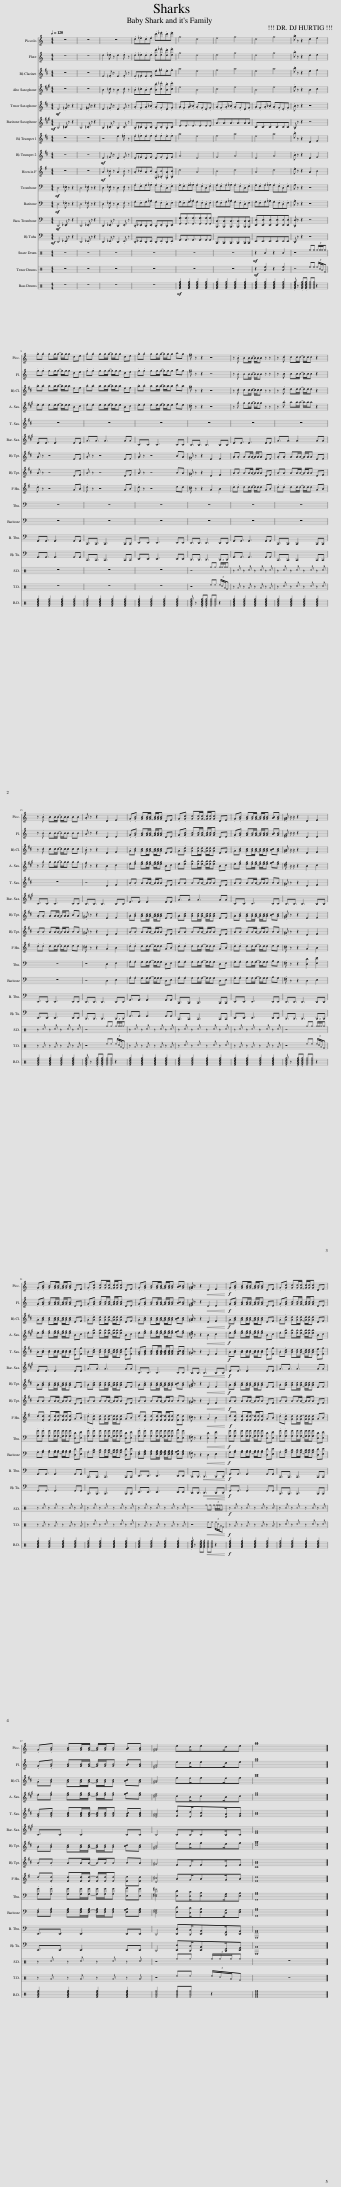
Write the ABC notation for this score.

X:1
%%score 1 2 3 4 5 6 7 8 9 10 11 12 13 14 15 16
L:1/8
Q:1/4=120
M:4/4
I:linebreak $
K:C
V:1 treble transpose=12
V:2 treble
V:3 treble transpose=-2
V:4 treble transpose=-9
V:5 treble transpose=-14
V:6 treble transpose=-21
V:7 treble transpose=-2
V:8 treble transpose=-2
V:9 treble transpose=-7
V:10 bass
V:11 bass
V:12 bass
V:13 bass
V:14 perc
K:none
V:15 perc
K:none
V:16 perc
K:none
V:1
 z8 | z8 | z8 | .d._e.d.e .d'._e'.d'.e' | g4 d4 | %5
 e4 g4 | d4 g4 | .a z z2 d2 e2 |$ .g.g gg/g/- g/g/g de | .g.g gg/g/- g/g/g de | %10
 .g.g gg/g/- g/g/g ag | .^f z z2 z4 | z .B BB/B/- B/B/B z z | z .c cc/c/- c/c/c z2 |$ z .B BB/B/- B/B/B BB | %15
 .A z z2 D2 E2 | .G.[GB] [GB][GB]/[G-B]/ [GB]/[GB]/[GB] DE | .G.[Gc] [Gc][Gc]/[G-c]/ [Gc]/[Gc]/[Gc] DE | .G.[GB] [GB][GB]/[G-B]/ [GB]/[GB]/[GB] [AB][GB] | .[^FA] z/ z/ z2 D2 E2 |$ %20
 .G.[GB] [GB][GB]/[G-B]/ [GB]/[GB]/[GB] DE | .G.[Gc] [Gc][Gc]/[G-c]/ [Gc]/[Gc]/[Gc] DE | .G.[GB] [GB][GB]/[G-B]/ [GB]/[GB]/[GB] [AB][GB] | .[^FA] z z2!<(! D2 E2!<)! |!f! .G.[GB] [GB][GB]/[G-B]/ [GB]/[GB]/[GB] DE | %25
 .G.[Gc] [Gc][Gc]/[G-c]/ [Gc]/[Gc]/[Gc] DE |$ .G.[GB] [GB][GB]/[G-B]/ [GB]/[GB]/[GB] [AB][GB] | [^FA]4 ed/ed/e | [gb]8 |] %29
V:2
 z8 | z8 | d2 ._e z d2 .e z | .d._e.d.e .[dd'].[e_e'].[dd'].[ee'] | g4 d4 | %5
 e4 g4 | d4 g4 | .a z z2 d2 e2 |$ .g.g gg/g/- g/g/g de | .g.g gg/g/- g/g/g de | %10
 .g.g gg/g/- g/g/g ag | .^f z z2 z4 | z .B BB/B/- B/B/B z z | z .c cc/c/- c/c/c z2 |$ z .B BB/B/- B/B/B BB | %15
 .A z z2 D2 E2 | .G.[GB] [GB][GB]/[G-B]/ [GB]/[GB]/[GB] DE | .G.[Gc] [Gc][Gc]/[G-c]/ [Gc]/[Gc]/[Gc] DE | .G.[GB] [GB][GB]/[G-B]/ [GB]/[GB]/[GB] [AB][GB] | .[^FA] z/ z/ z2 D2 E2 |$ %20
 .G.[GB] [GB][GB]/[G-B]/ [GB]/[GB]/[GB] DE | .G.[Gc] [Gc][Gc]/[G-c]/ [Gc]/[Gc]/[Gc] DE | .G.[GB] [GB][GB]/[G-B]/ [GB]/[GB]/[GB] [AB][GB] | .[^FA] z z2!<(! D2 E2!<)! |!f! .G.[GB] [GB][GB]/[G-B]/ [GB]/[GB]/[GB] DE | %25
 .G.[Gc] [Gc][Gc]/[G-c]/ [Gc]/[Gc]/[Gc] DE |$ .G.[GB] [GB][GB]/[G-B]/ [GB]/[GB]/[GB] [AB][GB] | [^FA]4 ed/ed/e | [gb]8 |] %29
V:3
[K:D] z8 | z8 | E2 .=F z E2 .F z | .E.=F.E.F .e.=f.e.f | a4 e4 | %5
 f4 a4 | e4 a4 | .b z z2 e2 f2 |$ .a.a aa/a/- a/a/a ef | .a.a aa/a/- a/a/a ef | %10
 .a.a aa/a/- a/a/a ba | .^g z z2 z4 | z .c cc/c/- c/c/c z z | z .d dd/d/- d/d/d z2 |$ z .c cc/c/- c/c/c cc | %15
 .B z z2 E2 F2 | .A.[Ac] [Ac][Ac]/[A-c]/ [Ac]/[Ac]/[Ac] EF | .A.[Ad] [Ad][Ad]/[A-d]/ [Ad]/[Ad]/[Ad] EF | .A.[Ac] [Ac][Ac]/[A-c]/ [Ac]/[Ac]/[Ac] [Bc][Ac] | .[^GB] z/ z/ z2 E2 F2 |$ %20
 .A.[Ac] [Ac][Ac]/[A-c]/ [Ac]/[Ac]/[Ac] EF | .A.[Ad] [Ad][Ad]/[A-d]/ [Ad]/[Ad]/[Ad] EF | .A.[Ac] [Ac][Ac]/[A-c]/ [Ac]/[Ac]/[Ac] [Bc][Ac] | .[^GB] z z2!<(! E2 F2!<)! |!f! .A.[Ac] [Ac][Ac]/[A-c]/ [Ac]/[Ac]/[Ac] EF | %25
 .A.[Ad] [Ad][Ad]/[A-d]/ [Ad]/[Ad]/[Ad] EF |$ .A.[Ac] [Ac][Ac]/[A-c]/ [Ac]/[Ac]/[Ac] [Bc][Ac] | [^GB]4 fe/fe/f | [ac']8 |] %29
V:4
[K:A] z8 | z8 | B2 .=c z B2 .c z | .B.=c.B.c .[Bb].[c=c'].[Bb].[cc'] | e4 B4 | %5
 c4 e4 | B4 e4 | .f z z2 B2 c2 |$ .e.e ee/e/- e/e/e Bc | .e.e ee/e/- e/e/e Bc | %10
 .e.e ee/e/- e/e/e fe | .^d z z2 z4 | z .g gg/g/- g/g/g z z | z .a aa/a/- a/a/a z2 |$ z .g gg/g/- g/g/g gg | %15
 .f z z2 B2 c2 | .e.[eg] [eg][eg]/[e-g]/ [eg]/[eg]/[eg] Bc | .e.[ea] [ea][ea]/[e-a]/ [ea]/[ea]/[ea] Bc | .e.[eg] [eg][eg]/[e-g]/ [eg]/[eg]/[eg] [fg][eg] | .[^df] z/ z/ z2 B2 c2 |$ %20
 .e.[eg] [eg][eg]/[e-g]/ [eg]/[eg]/[eg] Bc | .e.[ea] [ea][ea]/[e-a]/ [ea]/[ea]/[ea] Bc | .e.[eg] [eg][eg]/[e-g]/ [eg]/[eg]/[eg] [fg][eg] | .[^df] z z2!<(! B2 c2!<)! |!f! .e.[eg] [eg][eg]/[e-g]/ [eg]/[eg]/[eg] Bc | %25
 .e.[ea] [ea][ea]/[e-a]/ [ea]/[ea]/[ea] Bc |$ .e.[eg] [eg][eg]/[e-g]/ [eg]/[eg]/[eg] [fg][eg] | [^df]4 cB/cB/c | [eg]8 |] %29
V:5
[K:D]!mf! E4 .=F z z2 | E4 .=F z z2 | E2 .=F z E2 .F z | .A.G.A._B .A.G.E.G | .A.G.A._B .A.G.E.G | %5
 .A.G.A._B .A.G.E.G | .A.G.A._B .A.G.E.G | .B z z2 z4 |$ z8 | z8 | %10
 z8 | z8 | z8 | z8 |$ z8 | %15
 z4 E2 F2 | .A.A AA/A/- A/A/A EF | .A.A AA/A/- A/A/A EF | .A.A AA/A/- A/A/A BA | .^G z z2 E2 F2 |$ %20
 .A.[Ac] [Ac][Ac]/[A-c]/ [Ac]/[Ac]/[Ac] [Ee][Ff] | .A.[Ad] [Ad][Ad]/[A-d]/ [Ad]/[Ad]/[Ad] [Ee][Ff] | .[FA].[FAc] [FAc][FAc]/[FA-c]/ [FAc]/[FAc]/[FAc] [FBc][FAc] | .^G z z2 E2 F2 |!f! .A.[Ac] [Ac][Ac]/[A-c]/ [Ac]/[Ac]/[Ac] [Ee][Ff] | %25
 .A.[Ad] [Ad][Ad]/[A-d]/ [Ad]/[Ad]/[Ad] [Ee][Ff] |$ .[FA].[FAc] [FAc][FAc]/[FA-c]/ [FAc]/[FAc]/[FAc] [FBc][FAc] | [E^GB]4 [Fe][Ed]/[Fc][EA]/[FB] | [Ac]8 |] %29
V:6
[K:A]!mf! B,4 .=C z z2 | B,4 .=C z z2 | B,2 .=C z B,2 .C z | .B,.=C.B,.C .B,.C.B,.C | E3/2E3/2E3/2E3/2EE | %5
 A3/2A3/2A3/2A3/2AA | C3/2C3/2C3/2C3/2CC | .B, z z2 z4 |$ E3/2E3/2 E3 EE | A3/2A3/2 A3 AA | %10
 C3/2C3/2 C3 CC | B,3/2B,3/2 B,3 B,B, | E3/2E3/2 E3 EE | A3/2A3/2 A3 AA |$ C3/2C3/2 C3 CC | %15
 B,3/2B,3/2 B,3 B,B, | E3/2E3/2 E3 EE | A3/2A3/2 A3 AA | C3/2C3/2 C3 CC | B,3/2B,3/2 B,3 B,B, |$ %20
 E3/2E3/2 E3 EE | A3/2A3/2 A3 AA | C3/2C3/2 C3 CC | B,3/2B,3/2!<(! B,3 B,B,!<)! |!f! E3/2E3/2 E3 EE | %25
 A3/2A3/2 A3 AA |$ C3/2C3/2 C3 CC | B,4 CB,/CB,/C | [EG]8 |] %29
V:7
[K:D] z8 | z8 | z4 e2 .=f z | .e.=f.e.f .e.f.e.f | a4 e4 | %5
 f4 a4 | e4 a4 | .b z z2 E2 F2 |$ .A z z4 EF | .A z z4 EF | %10
 .A z z4 BA | .^G z z2 E2 F2 | .A.A AA/A/- A/A/A EF | .A.A AA/A/- A/A/A EF |$ .A.A AA/A/- A/A/A BA | %15
 .^G z z2 E2 F2 | .A.[Ac] [Ac][Ac]/[A-c]/ [Ac]/[Ac]/[Ac] EF | .A.[Ad] [Ad][Ad]/[A-d]/ [Ad]/[Ad]/[Ad] EF | .A.[Ac] [Ac][Ac]/[A-c]/ [Ac]/[Ac]/[Ac] [Bc][Ac] | .[^GB] z z2 E2 F2 |$ %20
 .A.[Ac] [Ac][Ac]/[A-c]/ [Ac]/[Ac]/[Ac] EF | .A.[Ad] [Ad][Ad]/[A-d]/ [Ad]/[Ad]/[Ad] EF | .A.[Ac] [Ac][Ac]/[A-c]/ [Ac]/[Ac]/[Ac] [Bc][Ac] | .[^GB] z z2!<(! E2 F2!<)! |!f! .A.[Ac] [Ac][Ac]/[A-c]/ [Ac]/[Ac]/[Ac] EF | %25
 .A.[Ad] [Ad][Ad]/[A-d]/ [Ad]/[Ad]/[Ad] EF |$ .A.[Ac] [Ac][Ac]/[A-c]/ [Ac]/[Ac]/[Ac] [Bc][Ac] | [^GB]4 fe/fe/f | [cfa]8 |] %29
V:8
[K:D] z8 | z8 |!mf! E2 .=F z E2 .F z | .E.=F.E.F .E.F.E.F | A4 E4 | %5
 F4 A4 | E4 A4 | .B z z2 E2 F2 |$ .A z z4 EF | .A z z4 EF | %10
 .A z z4 BA | .^G z z2 E2 F2 | .A.A AA/A/- A/A/A EF | .A.A AA/A/- A/A/A EF |$ .A.A AA/A/- A/A/A BA | %15
 .^G z z2 E2 F2 | .A.A AA/A/- A/A/A EF | .A.A AA/A/- A/A/A EF | .A.A AA/A/- A/A/A BA | .^G z z2 E2 F2 |$ %20
 .A.A AA/A/- A/A/A EF | .A.A AA/A/- A/A/A EF | .A.A AA/A/- A/A/A BA | .^G z z2!<(! E2 F2!<)! |!f! .A.A AA/A/- A/A/A EF | %25
 .A.A AA/A/- A/A/A EF |$ .A.A AA/A/- A/A/A BA | ^G4 FE/FE/F | [CAc]8 |] %29
V:9
[K:G] z8 | z8 |!mf! A2 ._B z A2 .B z | .A._B.A.B .[A,A].[_B,B].[A,A].[B,B] | d4 A4 | %5
 B4 d4 | A4 d4 | .e z z2 A2 B2 |$ .d z z4 AB | .d z z4 AB | %10
 .d z z4 ed | .^c z z2 A2 B2 | .d.d dd/d/- d/d/d AB | .d.d dd/d/- d/d/d AB |$ .d.d dd/d/- d/d/d ed | %15
 .^c z z2 A2 B2 | .d.d dd/d/- d/d/d AB | .d.d dd/d/- d/d/d AB | .d.d dd/d/- d/d/d ed | .^c z z2 A2 B2 |$ %20
 .d.[Fd] [Fd][Fd]/[Fd-]/ [Fd]/[Fd]/[Fd] AB | .d.[Gd] [Gd][Gd]/[Gd-]/ [Gd]/[Gd]/[Gd] AB | .d.[Fd] [Fd][Fd]/[Fd-]/ [Fd]/[Fd]/[Fd] [Fe][Fd] | .^c z z2!<(! A2 B2!<)! |!f! .d.[Fd] [Fd][Fd]/[Fd-]/ [Fd]/[Fd]/[Fd] AB | %25
 .d.[Gd] [Gd][Gd]/[Gd-]/ [Gd]/[Gd]/[Gd] AB |$ .d.[Fd] [Fd][Fd]/[Fd-]/ [Fd]/[Fd]/[Fd] [Fe][Fd] | [E^c]4 BA/BA/B | [Fd]8 |] %29
V:10
!mf! D,4 ._E, z z2 | D,4 ._E, z z2 | D,2 ._E, z D,2 .E, z | .G,.F,.G,._A, .G,.F,.D,.F, | .G,.F,.G,._A, .G,.F,.D,.F, | %5
 .G,.F,.G,._A, .G,.F,.D,.F, | .G,.F,.G,._A, .G,.F,.D,.F, | .A, z z2 z4 |$ z8 | z8 | %10
 z8 | z8 | z8 | z8 |$ z8 | %15
 z4 D,2 E,2 | .G,.G, G,G,/G,/- G,/G,/G, D,E, | .G,.G, G,G,/G,/- G,/G,/G, D,E, | .G,.G, G,G,/G,/- G,/G,/G, A,G, | .^F, z z2 [D,D]2 [E,E]2 |$ %20
 .[G,G].[G,G] [G,G][G,G]/[G,-G]/ [G,G]/[G,G]/[G,G] [D,D][E,E] | .[G,G].[G,G] [G,G][G,G]/[G,-G]/ [G,G]/[G,G]/[G,G] [D,D][E,E] | .[G,G].[G,G] [G,G][G,G]/[G,-G]/ [G,G]/[G,G]/[G,G] [E,A][E,G] | .^F, z z2!<(! [D,D]2 [E,E]2!<)! |!f! .[G,G].[G,G] [G,G][G,G]/[G,-G]/ [G,G]/[G,G]/[G,G] [D,D][E,E] | %25
 .[G,G].[G,G] [G,G][G,G]/[G,-G]/ [G,G]/[G,G]/[G,G] [D,D][E,E] |$ .[G,G].[G,G] [G,G][G,G]/[G,-G]/ [G,G]/[G,G]/[G,G] [E,A][E,G] | [D,^F,^F]4 [E,D][D,C]/[E,B,][D,G,]/[E,A,] | [G,,G,B,]8 |] %29
V:11
!mf! D,4 ._E, z z2 | D,4 ._E, z z2 | D,2 ._E, z D,2 .E, z | .G,.F,.G,._A, .G,.F,.D,.F, | .G,.F,.G,._A, .G,.F,.D,.F, | %5
 .G,.F,.G,._A, .G,.F,.D,.F, | .G,.F,.G,._A, .G,.F,.D,.F, | .A, z z2 z4 |$ z8 | z8 | %10
 z8 | z8 | z8 | z8 |$ z8 | %15
 z4 D,2 E,2 | .G,.G, G,G,/G,/- G,/G,/G, D,E, | .G,.G, G,G,/G,/- G,/G,/G, D,E, | .G,.G, G,G,/G,/- G,/G,/G, A,G, | .^F, z z2 D,2 E,2 |$ %20
 .G,.[G,B,] [G,B,][G,B,]/[G,-B,]/ [G,B,]/[G,B,]/[G,B,] [D,D][E,E] | .G,.[G,C] [G,C][G,C]/[G,-C]/ [G,C]/[G,C]/[G,C] [D,D][E,E] | .[E,G,].[E,G,B,] [E,G,B,][E,G,B,]/[E,G,-B,]/ [E,G,B,]/[E,G,B,]/[E,G,B,] [E,A,B,][E,G,B,] | .^F, z z2!<(! D,2 E,2!<)! |!f! .G,.[G,B,] [G,B,][G,B,]/[G,-B,]/ [G,B,]/[G,B,]/[G,B,] [D,D][E,E] | %25
 .G,.[G,C] [G,C][G,C]/[G,-C]/ [G,C]/[G,C]/[G,C] [D,D][E,E] |$ .[E,G,].[E,G,B,] [E,G,B,][E,G,B,]/[E,G,-B,]/ [E,G,B,]/[E,G,B,]/[E,G,B,] [E,A,B,][E,G,B,] | [D,^F,A,]4 [E,D][D,C]/[E,B,][D,G,]/[E,A,] | [G,,G,B,]8 |] %29
V:12
!mf! D,,4 ._E,, z z2 | D,,4 ._E,, z z2 | D,,2 ._E,, z D,,2 .E,, z | .D,,._E,,.D,,.E,, .D,,.E,,.D,,.E,, | [G,,G,]3/2[G,,G,]3/2[G,,G,]3/2[G,,G,]3/2[G,,G,][G,,G,] | %5
 [C,,C,]3/2[C,,C,]3/2[C,,C,]3/2[C,,C,]3/2[C,,C,][C,,C,] | [E,,E,]3/2[E,,E,]3/2[E,,E,]3/2[E,,E,]3/2[E,,E,][E,,E,] | .[D,,D,] z z2 z4 |$ G,,3/2G,,3/2 G,,3 G,,G,, | C,,3/2C,,3/2 C,,3 C,,C,, | %10
 E,,3/2E,,3/2 E,,3 E,,E,, | D,,3/2D,,3/2 D,,3 D,,D,, | G,,3/2G,,3/2 G,,3 G,,G,, | C,,3/2C,,3/2 C,,3 C,,C,, |$ E,,3/2E,,3/2 E,,3 E,,E,, | %15
 D,,3/2D,,3/2 D,,3 D,,D,, | G,,3/2G,,3/2 G,,3 G,,G,, | C,,3/2C,,3/2 C,,3 C,,C,, | E,,3/2E,,3/2 E,,3 E,,E,, | D,,3/2D,,3/2 D,,3 D,,D,, |$ %20
 G,,3/2G,,3/2 G,,3 G,,G,, | C,,3/2C,,3/2 C,,3 C,,C,, | E,,3/2E,,3/2 E,,3 E,,E,, | D,,3/2D,,3/2!<(! D,,3 D,,D,,!<)! |!f! G,,3/2G,,3/2 G,,3 G,,G,, | %25
 C,,3/2C,,3/2 C,,3 C,,C,, |$ E,,3/2E,,3/2 E,,3 E,,E,, | D,,4 [E,,D,][D,,C,]/[E,,B,,][D,,G,,]/[E,,A,,] | [G,,,G,,B,,]8 |] %29
V:13
!mf! D,,4 ._E,, z z2 | D,,4 ._E,, z z2 | D,,2 ._E,, z D,,2 .E,, z | .D,,._E,,.D,,.E,, .D,,.E,,.D,,.E,, | G,,3/2G,,3/2G,,3/2G,,3/2G,,G,, | %5
 C,,3/2C,,3/2C,,3/2C,,3/2C,,C,, | E,,3/2E,,3/2E,,3/2E,,3/2E,,E,, | .D,, z z2 z4 |$ G,,3/2G,,3/2 G,,3 G,,G,, | C,,3/2C,,3/2 C,,3 C,,C,, | %10
 E,,3/2E,,3/2 E,,3 E,,E,, | D,,3/2D,,3/2 D,,3 D,,D,, | G,,3/2G,,3/2 G,,3 G,,G,, | C,,3/2C,,3/2 C,,3 C,,C,, |$ E,,3/2E,,3/2 E,,3 E,,E,, | %15
 D,,3/2D,,3/2 D,,3 D,,D,, | G,,3/2G,,3/2 G,,3 G,,G,, | C,,3/2C,,3/2 C,,3 C,,C,, | E,,3/2E,,3/2 E,,3 E,,E,, | D,,3/2D,,3/2 D,,3 D,,D,, |$ %20
 G,,3/2G,,3/2 G,,3 G,,G,, | C,,3/2C,,3/2 C,,3 C,,C,, | E,,3/2E,,3/2 E,,3 E,,E,, | D,,3/2D,,3/2!<(! D,,3 D,,D,,!<)! |!f! G,,3/2G,,3/2 G,,3 G,,G,, | %25
 C,,3/2C,,3/2 C,,3 C,,C,, |$ E,,3/2E,,3/2 E,,3 E,,E,, | D,,4 [E,,D,][D,,C,]/[E,,B,,][D,,G,,]/[E,,A,,] | [G,,,B,,]8 |] %29
V:14
 z8 | z8 | z8 | z8 | z8 | %5
 z8 |!mf! z2 B2 z2 B2 | z4 ^f^f (3^f/^f/^f/^f |$ z8 | z8 | %10
 z8 | z4 ^f^f (3^f/^f/^f/^f | z ^c z ^c z ^c z ^c | z ^c z ^c z ^c z ^c |$ z ^c z ^c z ^c z ^c | %15
 z4 ^f^f (3^f/^f/^f/^f | z ^c z ^c z ^c z ^c | z ^c z ^c z ^c z ^c | z ^c z ^c z ^c z ^c | z4 ^f^f (3^f/^f/^f/^f |$ %20
 z ^c z ^c z ^c z ^c | z ^c z ^c z ^c z ^c | z ^c z ^c z ^c z ^c | z4!<(! ^f^f (3^f/^f/^f/^f!<)! |!f! z ^c z ^c z ^c z ^c | %25
 z ^c z ^c z ^c z ^c |$ z ^c z ^c z ^c z ^c | z4 ^f^f (3^f/^f/^f/^f | z8 |] %29
V:15
 z8 | z8 | z8 | z8 | z8 | %5
 z8 |!mf! z2 [Ae]2 z2 [Ae]2 | z4 ^e^e (3^e/^c/^A/^F |$ z8 | z8 | %10
 z8 | z4 ^e^e (3^e/^c/^A/^F | z ^A z ^A z ^A z ^A | z ^c z ^c z ^c z ^c |$ z ^A z ^A z ^A z ^A | %15
 z4 ^e^e (3^e/^c/^A/^F | z ^A z ^A z ^A z ^A | z ^c z ^c z ^c z ^c | z ^A z ^A z ^A z ^A | z4 ^e^e (3^e/^c/^A/^F |$ %20
 z ^A z ^A z ^A z ^A | z ^c z ^c z ^c z ^c | z ^A z ^A z ^A z ^A | z4!<(! ^e^e (3^e/^c/^A/^F!<)! |!f! z ^A z ^A z ^A z ^A | %25
 z ^c z ^c z ^c z ^c |$ z ^A z ^A z ^A z ^A | z4 ^e^e (3^e/^c/^A/^F | z8 |] %29
V:16
 z8 | z8 | z8 | z8 |!mf! [FAceg]2 [FAceg]2 [FAceg]2 [FAceg]2 | %5
 [FAceg]2 [FAceg]2 [FAceg]2 [FAceg]2 | [FAceg]2 [FAceg]2 [FAceg]2 [FAceg]2 | .[FAceg] z .[FAceg].[FAceg] [^F^A^c^e^g][^F^A^c^e^g] z2 |$ [FAceg]2 [FAceg]2 [FAceg]2 [FAceg]2 | [FAceg]2 [FAceg]2 [FAceg]2 [FAceg]2 | %10
 [FAceg]2 [FAceg]2 [FAceg]2 [FAceg]2 | .[FAceg] z .[FAceg].[FAceg] [^F^A^c^e^g][^F^A^c^e^g] z2 | [FAceg]2 [FAceg]2 [FAceg]2 [FAceg]2 | [FAceg]2 [FAceg]2 [FAceg]2 [FAceg]2 |$ [FAceg]2 [FAceg]2 [FAceg]2 [FAceg]2 | %15
 .[FAceg] z .[FAceg].[FAceg] [^F^A^c^e^g][^F^A^c^e^g] z2 | [FAceg]2 [FAceg]2 [FAceg]2 [FAceg]2 | [FAceg]2 [FAceg]2 [FAceg]2 [FAceg]2 | [FAceg]2 [FAceg]2 [FAceg]2 [FAceg]2 | .[FAceg] z .[FAceg].[FAceg] [^F^A^c^e^g][^F^A^c^e^g] z2 |$ %20
 [FAceg]2 [FAceg]2 [FAceg]2 [FAceg]2 | [FAceg]2 [FAceg]2 [FAceg]2 [FAceg]2 | [FAceg]2 [FAceg]2 [FAceg]2 [FAceg]2 | .[FAceg] z .[FAceg].[FAceg]!<(! [^F^A^c^e^g][^F^A^c^e^g] z2!<)! |!f! [FAceg]2 [FAceg]2 [FAceg]2 [FAceg]2 | %25
 [FAceg]2 [FAceg]2 [FAceg]2 [FAceg]2 |$ [FAceg]2 [FAceg]2 [FAceg]2 [FAceg]2 | [FAceg]4 [^F^A^c^e^g][^F^A^c^e^g] z2 | [FAceg]8 |] %29
